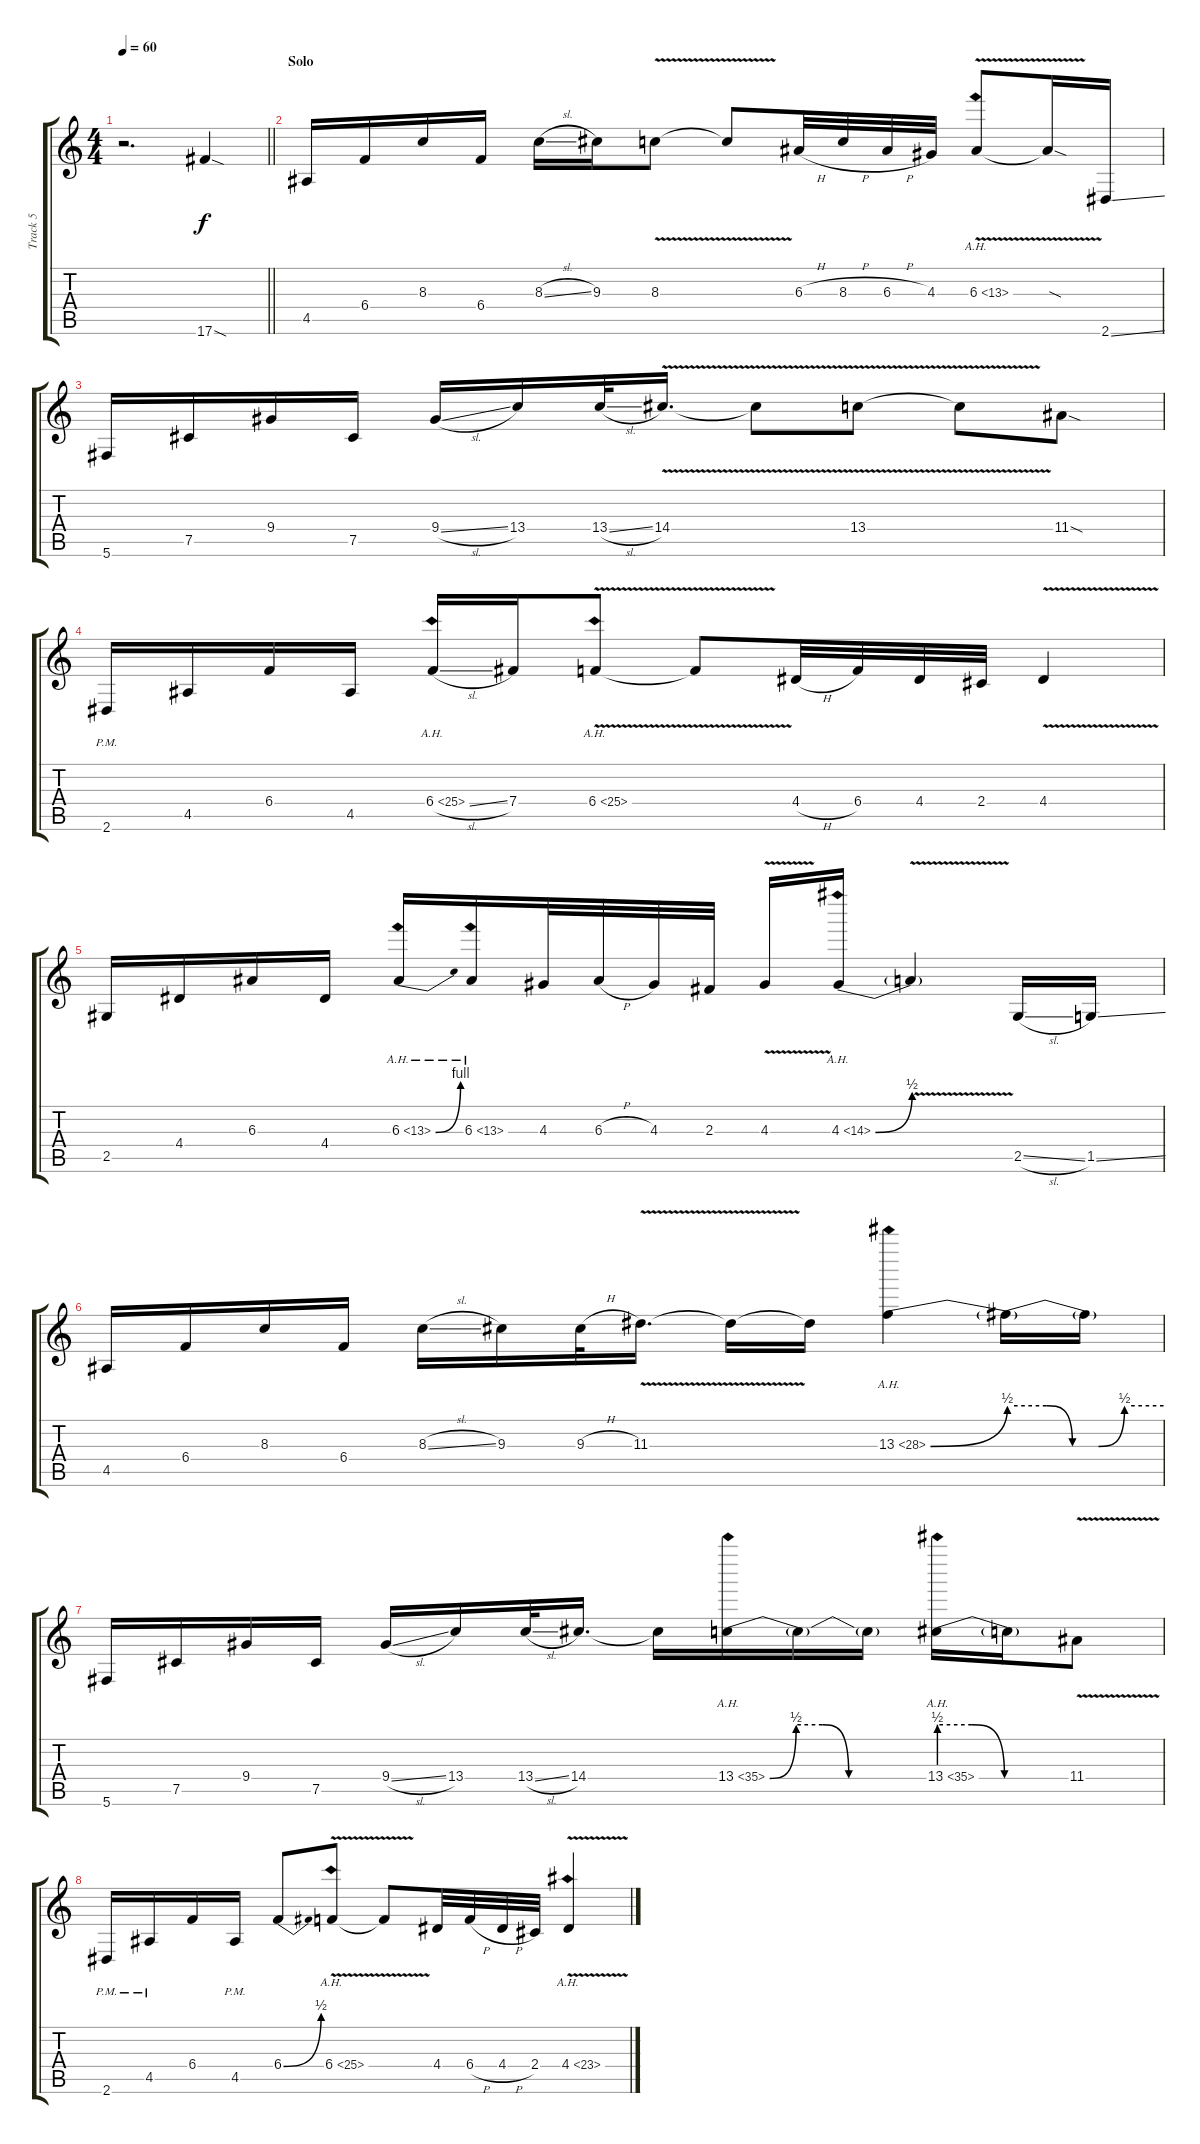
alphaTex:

\track ("Track 5" "Track 5") {instrument distortionguitar}
\staff {score tabs}
\tuning (Db4 Ab3 E3 B2 Gb2 Db2) {hide}
\ts (4 4)
\tempo 60
\clef g2
\barLineRight lightlight
\ks c
r.2{d dy f volume 16} 17.6{sod}.4 |
\section ("" "Solo")
4.5.16 6.4.16 8.3.16 6.4.16 8.3{sl}.16 9.3.16 8.3{v}.8 8.3{t}.8 6.3{h}.32 8.3{h}.32 6.3{h}.32 4.3.32 6.3{ah 7 v}.8 6.3{sod t}.16 2.6{ss}.16 |
5.6.16 7.5.16 9.4.16 7.5.16 9.4{sl}.16 13.4.16 13.4{sl}.32 14.4{v}.16{d} 14.4{t}.8 13.4{v}.8 13.4{t}.8 11.4{sod}.8 |
2.6{pm}.16 4.5.16 6.4.16 4.5.16 6.4{ah 19 sl}.16 7.4.16 6.4{ah 19 v}.8 6.4{t}.8 4.4{h}.32 6.4.32 4.4.32 2.4.32 4.4{v}.4 |
2.5.16 4.4.16 6.3.16 4.4.16 6.3{be (bend 0 0 60 4) ah 7}.16 6.3{ah 7}.16 4.3.32 6.3{h}.32 4.3.32 2.3.32 4.3{v}.16 4.3{be (bend 0 0 60 2) ah 10}.16 4.3{v t}.4 2.5{sl}.16 1.5{ss}.16 |
4.5.16 6.4.16 8.3.16 6.4.16 8.3{sl}.16 9.3.16 9.3{h}.32 11.3{v}.16{d} 11.3{t}.16 11.3{t}.16 13.3{be (bend 0 0 60 2) ah 15}.4 13.3{be (custom 0 2 15 2 25 0 35 0 45 2 60 2) t}.16 13.3{t}.16 |
5.6.16 7.5.16 9.4.16 7.5.16 9.4{sl}.16 13.4.16 13.4{sl}.32 14.4.16{d} 14.4{t}.16 13.4{be (custom 0 0 10 2 20 2 30 0 60 0) ah 22}.16 13.4{t}.16 13.4{t}.16 13.4{be (custom 0 2 15 2 30 0 60 0) ah 22}.16 13.4{t}.16 11.4{v}.8 |
2.6{pm}.16 4.5{pm}.16 6.4.16 4.5{pm}.16 6.4{be (bend 0 0 60 2)}.8 6.4{ah 19 v}.8 6.4{t}.8 4.4.32 6.4{h}.32 4.4{h}.32 2.4.32 4.4{ah 19 v}.4
